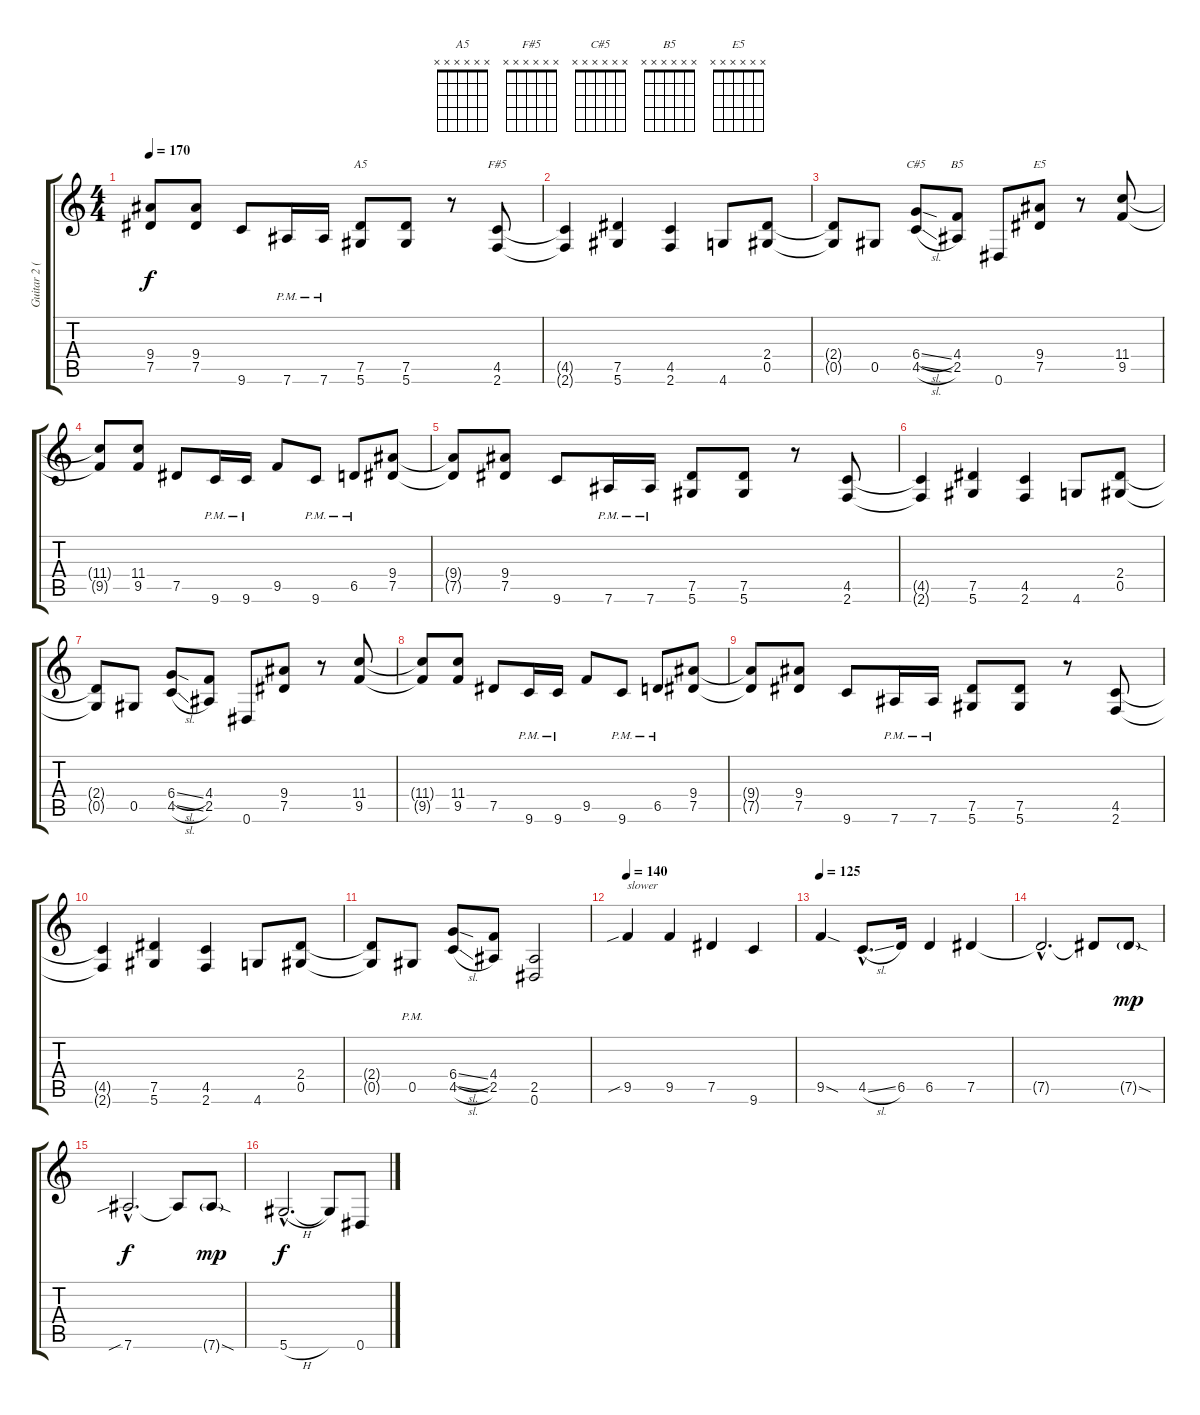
\track ("Guitar 2 (Izzy) " "Guitar 2 (") {instrument overdrivenguitar}
\staff {score tabs}
\tuning (Eb4 Bb3 Gb3 Db3 Ab2 Eb2) {hide}
\chord ("A5" x x x x x x)
\chord ("F#5" x x x x x x)
\chord ("C#5" x x x x x x)
\chord ("B5" x x x x x x)
\chord ("E5" x x x x x x)
\ts (4 4)
\tempo 170
\clef g2
\ks c
(9.4{t} 7.5{t}).8{dy f} (9.4 7.5).8 9.6.8 7.6{pm}.16 7.6{pm}.16 (7.5 5.6).8{ch "A5"} (7.5 5.6).8 r.8 (4.5 2.6).8{ch "F#5"} |
(4.5{t} 2.6{t}).4 (7.5 5.6).4 (4.5 2.6).4 4.6.8 (2.4 0.5).8 |
(2.4{t} 0.5{t}).8 0.5.8 (6.4{sl} 4.5{sl}).8{ch "C#5"} (4.4 2.5).8{ch "B5"} 0.6.8 (9.4 7.5).8{ch "E5"} r.8 (11.4 9.5).8 |
(11.4{t} 9.5{t}).8 (11.4 9.5).8 7.5.8 9.6{pm}.16 9.6{pm}.16 9.5.8 9.6{pm}.8 6.5{pm}.8 (9.4 7.5).8 |
(9.4{t} 7.5{t}).8 (9.4 7.5).8 9.6.8 7.6{pm}.16 7.6{pm}.16 (7.5 5.6).8 (7.5 5.6).8 r.8 (4.5 2.6).8 |
(4.5{t} 2.6{t}).4 (7.5 5.6).4 (4.5 2.6).4 4.6.8 (2.4 0.5).8 |
(2.4{t} 0.5{t}).8 0.5.8 (6.4{sl} 4.5{sl}).8 (4.4 2.5).8 0.6.8 (9.4 7.5).8 r.8 (11.4 9.5).8 |
(11.4{t} 9.5{t}).8 (11.4 9.5).8 7.5.8 9.6{pm}.16 9.6{pm}.16 9.5.8 9.6{pm}.8 6.5{pm}.8 (9.4 7.5).8 |
(9.4{t} 7.5{t}).8 (9.4 7.5).8 9.6.8 7.6{pm}.16 7.6{pm}.16 (7.5 5.6).8 (7.5 5.6).8 r.8 (4.5 2.6).8 |
(4.5{t} 2.6{t}).4 (7.5 5.6).4 (4.5 2.6).4 4.6.8 (2.4 0.5).8 |
(2.4{t} 0.5{t}).8 0.5{pm}.8 (6.4{sl} 4.5{sl}).8 (4.4 2.5).8 (2.5 0.6).2 |
\tempo 140
9.5{sib}.4{txt "slower"} 9.5.4 7.5.4 9.6.4 |
\tempo 125
9.5{sod}.4 4.5{sl hac}.8{d} 6.5.16 6.5.4 7.5.4 |
7.5{hac t}.2{d} 7.5{t}.8 7.5{sod g}.8{dy mp} |
7.6{sib hac}.2{d dy f} 7.6{t}.8 7.6{sod g}.8{dy mp} |
5.6{h hac}.2{d dy f} 5.6{t}.8 0.6.8
